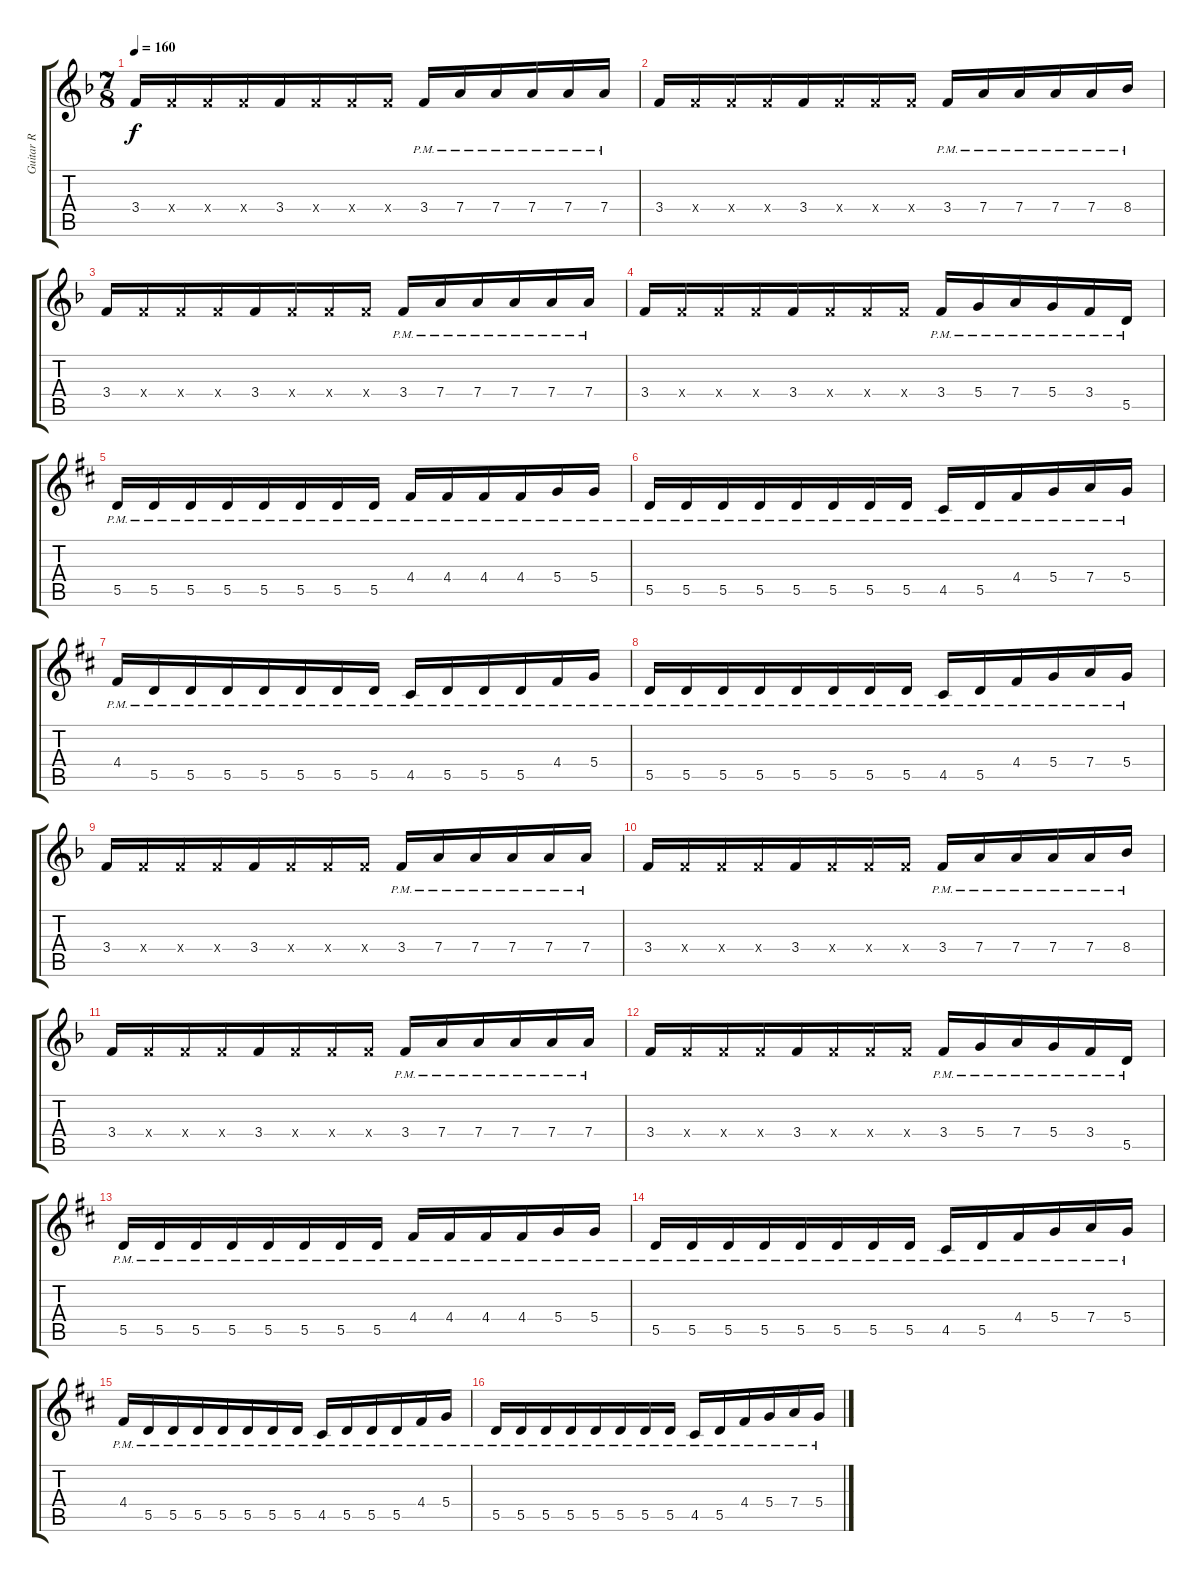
\track ("Guitar R" "Guitar R") {instrument distortionguitar}
\staff {score tabs}
\tuning (E4 B3 G3 D3 A2 E2) {hide}
\ts (7 8)
\tempo 160
\clef g2
\ks f
3.4.16{dy f} 3.4{x}.16 3.4{x}.16 3.4{x}.16 3.4.16 3.4{x}.16 3.4{x}.16 3.4{x}.16 3.4{pm}.16 7.4{pm}.16 7.4{pm}.16 7.4{pm}.16 7.4{pm}.16 7.4{pm}.16 |
3.4.16 3.4{x}.16 3.4{x}.16 3.4{x}.16 3.4.16 3.4{x}.16 3.4{x}.16 3.4{x}.16 3.4{pm}.16 7.4{pm}.16 7.4{pm}.16 7.4{pm}.16 7.4{pm}.16 8.4{pm}.16 |
3.4.16 3.4{x}.16 3.4{x}.16 3.4{x}.16 3.4.16 3.4{x}.16 3.4{x}.16 3.4{x}.16 3.4{pm}.16 7.4{pm}.16 7.4{pm}.16 7.4{pm}.16 7.4{pm}.16 7.4{pm}.16 |
3.4.16 3.4{x}.16 3.4{x}.16 3.4{x}.16 3.4.16 3.4{x}.16 3.4{x}.16 3.4{x}.16 3.4{pm}.16 5.4{pm}.16 7.4{pm}.16 5.4{pm}.16 3.4{pm}.16 5.5{pm}.16 |
\ks d
5.5{pm}.16 5.5{pm}.16 5.5{pm}.16 5.5{pm}.16 5.5{pm}.16 5.5{pm}.16 5.5{pm}.16 5.5{pm}.16 4.4{pm}.16 4.4{pm}.16 4.4{pm}.16 4.4{pm}.16 5.4{pm}.16 5.4{pm}.16 |
5.5{pm}.16 5.5{pm}.16 5.5{pm}.16 5.5{pm}.16 5.5{pm}.16 5.5{pm}.16 5.5{pm}.16 5.5{pm}.16 4.5{pm}.16 5.5{pm}.16 4.4{pm}.16 5.4{pm}.16 7.4{pm}.16 5.4{pm}.16 |
4.4{pm}.16 5.5{pm}.16 5.5{pm}.16 5.5{pm}.16 5.5{pm}.16 5.5{pm}.16 5.5{pm}.16 5.5{pm}.16 4.5{pm}.16 5.5{pm}.16 5.5{pm}.16 5.5{pm}.16 4.4{pm}.16 5.4{pm}.16 |
5.5{pm}.16 5.5{pm}.16 5.5{pm}.16 5.5{pm}.16 5.5{pm}.16 5.5{pm}.16 5.5{pm}.16 5.5{pm}.16 4.5{pm}.16 5.5{pm}.16 4.4{pm}.16 5.4{pm}.16 7.4{pm}.16 5.4{pm}.16 |
\ks f
3.4.16 3.4{x}.16 3.4{x}.16 3.4{x}.16 3.4.16 3.4{x}.16 3.4{x}.16 3.4{x}.16 3.4{pm}.16 7.4{pm}.16 7.4{pm}.16 7.4{pm}.16 7.4{pm}.16 7.4{pm}.16 |
3.4.16 3.4{x}.16 3.4{x}.16 3.4{x}.16 3.4.16 3.4{x}.16 3.4{x}.16 3.4{x}.16 3.4{pm}.16 7.4{pm}.16 7.4{pm}.16 7.4{pm}.16 7.4{pm}.16 8.4{pm}.16 |
3.4.16 3.4{x}.16 3.4{x}.16 3.4{x}.16 3.4.16 3.4{x}.16 3.4{x}.16 3.4{x}.16 3.4{pm}.16 7.4{pm}.16 7.4{pm}.16 7.4{pm}.16 7.4{pm}.16 7.4{pm}.16 |
3.4.16 3.4{x}.16 3.4{x}.16 3.4{x}.16 3.4.16 3.4{x}.16 3.4{x}.16 3.4{x}.16 3.4{pm}.16 5.4{pm}.16 7.4{pm}.16 5.4{pm}.16 3.4{pm}.16 5.5{pm}.16 |
\ks d
5.5{pm}.16 5.5{pm}.16 5.5{pm}.16 5.5{pm}.16 5.5{pm}.16 5.5{pm}.16 5.5{pm}.16 5.5{pm}.16 4.4{pm}.16 4.4{pm}.16 4.4{pm}.16 4.4{pm}.16 5.4{pm}.16 5.4{pm}.16 |
5.5{pm}.16 5.5{pm}.16 5.5{pm}.16 5.5{pm}.16 5.5{pm}.16 5.5{pm}.16 5.5{pm}.16 5.5{pm}.16 4.5{pm}.16 5.5{pm}.16 4.4{pm}.16 5.4{pm}.16 7.4{pm}.16 5.4{pm}.16 |
4.4{pm}.16 5.5{pm}.16 5.5{pm}.16 5.5{pm}.16 5.5{pm}.16 5.5{pm}.16 5.5{pm}.16 5.5{pm}.16 4.5{pm}.16 5.5{pm}.16 5.5{pm}.16 5.5{pm}.16 4.4{pm}.16 5.4{pm}.16 |
5.5{pm}.16 5.5{pm}.16 5.5{pm}.16 5.5{pm}.16 5.5{pm}.16 5.5{pm}.16 5.5{pm}.16 5.5{pm}.16 4.5{pm}.16 5.5{pm}.16 4.4{pm}.16 5.4{pm}.16 7.4{pm}.16 5.4{pm}.16
